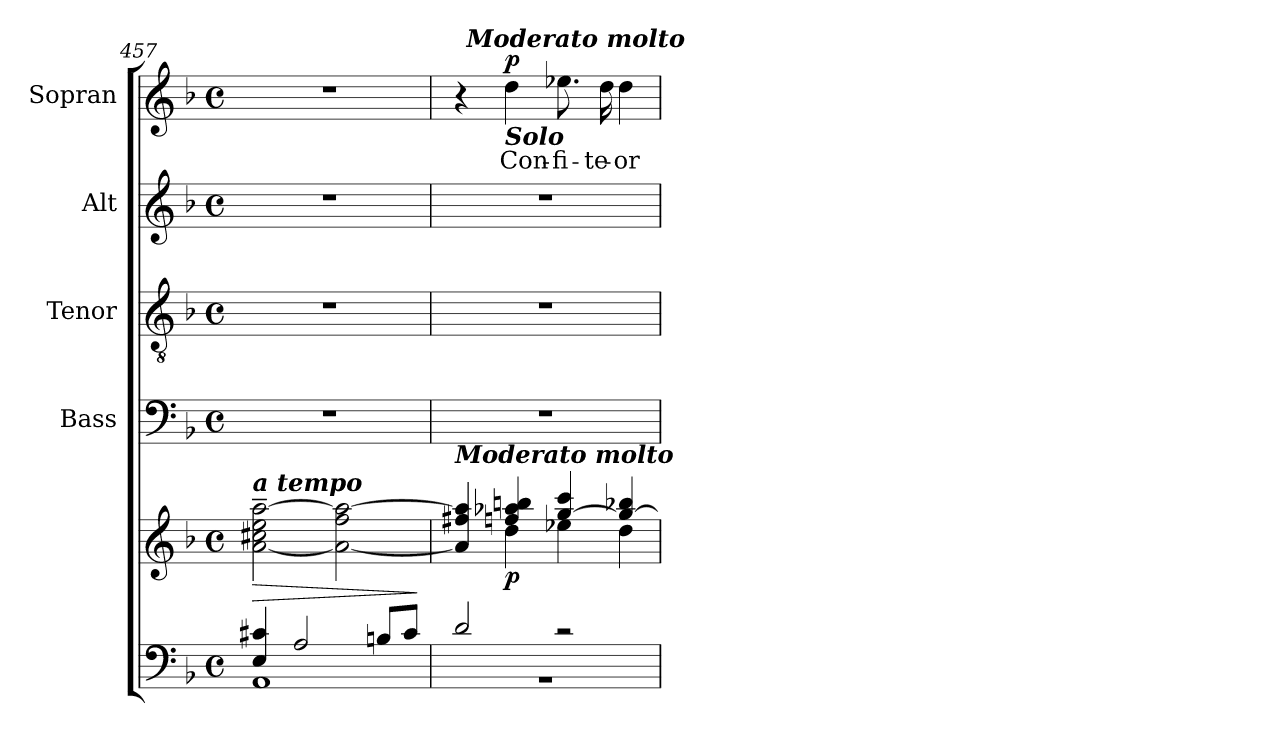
**kern	**kern	**dynam	**kern	**kern	**kern	**kern	**text	**dynam
*part5	*part5	*part5	*part4	*part3	*part2	*part1	*part1	*part1
*staff6	*staff5	*staff5/6	*staff4	*staff3	*staff2	*staff1	*staff1	*staff1
*	*	*	*I"Bass	*I"Tenor	*I"Alt	*I"Sopran	*	*
*	*	*	*I'B.	*I'T.	*I'A.	*I'S.	*	*
*clefF4	*clefG2	*	*clefF4	*clefGv2	*clefG2	*clefG2	*	*
*k[b-]	*k[b-]	*	*k[b-]	*k[b-]	*k[b-]	*k[b-]	*	*
*F:	*F:	*	*F:	*F:	*F:	*F:	*	*
*M4/4	*M4/4	*	*M4/4	*M4/4	*M4/4	*M4/4	*	*
*met(c)	*met(c)	*	*met(c)	*met(c)	*met(c)	*met(c)	*	*
=457	=457	=457	=457	=457	=457	=457	=457	=457
*^	*	*	*	*	*	*	*	*
!	!	!LO:TX:a:Bi:t=a tempo	!	!	!	!	!	!	!
!	!	!	!LO:HP:b	!	!	!	!	!	!
4E/ 4c#X/	1AA	[2a\~> 2cc#X\~> 2ee\~> [2aa\~>	>	1r	1r	1r	1r	.	.
2A/	.	.	.	.	.	.	.	.	.
.	.	2a\_ 2ff\ 2aa\_	.	.	.	.	.	.	.
8Bn/L	.	.	.	.	.	.	.	.	.
8c#/J	.	.	.	.	.	.	.	.	.
*v	*v	*	*	*	*	*	*	*	*
.	.	]	.	.	.	.	.	.
!!LO:PB:g=z
=458	=458	=458	=458	=458	=458	=458	=458	=458
*^	*^	*	*	*	*	*	*	*
!	!	!LO:TX:a:Bi:t=Moderato molto	!	!	!	!	!	!	!	!
*	*	*	*	*	*	*	*	*^	*	*
2d/	1rBB	4a/] 4ff#X/ 4aa/]	4ryy	.	1r	1r	1r	4r	32ryy	.	.
!	!	!	!	!	!	!	!	!	!LO:TX:a:Bi:t=Moderato molto	!	!
.	.	.	.	.	.	.	.	.	2ryy	.	.
!	!	!	!	!	!	!	!	!LO:TX:b:Bi:t=Solo	!	!	!
!	!	!	!	!LO:DY:b	!	!	!	!	!	!LO:LY:b	!LO:DY:a
.	.	4ffn/ 4aa-X/ 4bbn/	4dd\	p	.	.	.	4dd\	.	Con-	p
!	!	!	!	!	!	!	!	!	!	!LO:LY:b	!
2rc	.	[>4gg/ 4ccc/	4ee-X\	.	.	.	.	8.ee-X\	.	-fi-	.
.	.	.	.	.	.	.	.	.	4...ryy	.	.
!	!	!	!	!	!	!	!	!	!	!LO:LY:b	!
.	.	.	.	.	.	.	.	16dd\	.	-te-	.
!	!	!	!	!	!	!	!	!	!	!LO:LY:b	!
.	.	4gg/_ 4bb-X/	4dd\	.	.	.	.	4dd\	.	-or	.
*v	*v	*	*	*	*	*	*	*v	*v	*	*
*	*v	*v	*	*	*	*	*	*	*
=	=	=	=	=	=	=	=	=
*-	*-	*-	*-	*-	*-	*-	*-	*-
